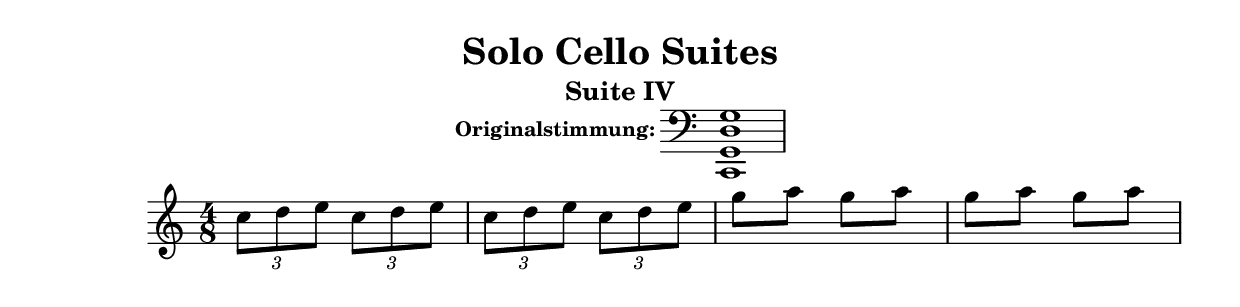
% DO NOT EDIT this file manually; it is automatically
% generated from Documentation/snippets/new
% Make any changes in Documentation/snippets/new/
% and then run scripts/auxiliar/makelsr.py
%
% This file is in the public domain.
%% Note: this file works from version 2.17.15
\version "2.18.0"

\header {
  lsrtags = "real-music, staff-notation"

  texidoc = "
The @code{\\markup} command is quite versatile.  In this snippet, it
contains a @code{\\score} block instead of texts or marks.

"
  doctitle = "Inserting score fragments above a staff as markups"
} % begin verbatim


tuning = \markup {
  \score {
    \new Staff \with { \remove "Time_signature_engraver" }
    {
      \clef bass
      <c, g, d g>1
    }
    \layout { ragged-right = ##t  indent = 0\cm }
  }
}

\header {
  title = "Solo Cello Suites"
  subtitle = "Suite IV"
  subsubtitle = \markup { Originalstimmung: \raise #0.5 \tuning }
}

\layout { ragged-right = ##f }

\relative c'' {
  \time 4/8
  \tuplet 3/2 { c8 d e } \tuplet 3/2 { c d e }
  \tuplet 3/2 { c8 d e } \tuplet 3/2 { c d e }
  g8 a g a
  g8 a g a
}
